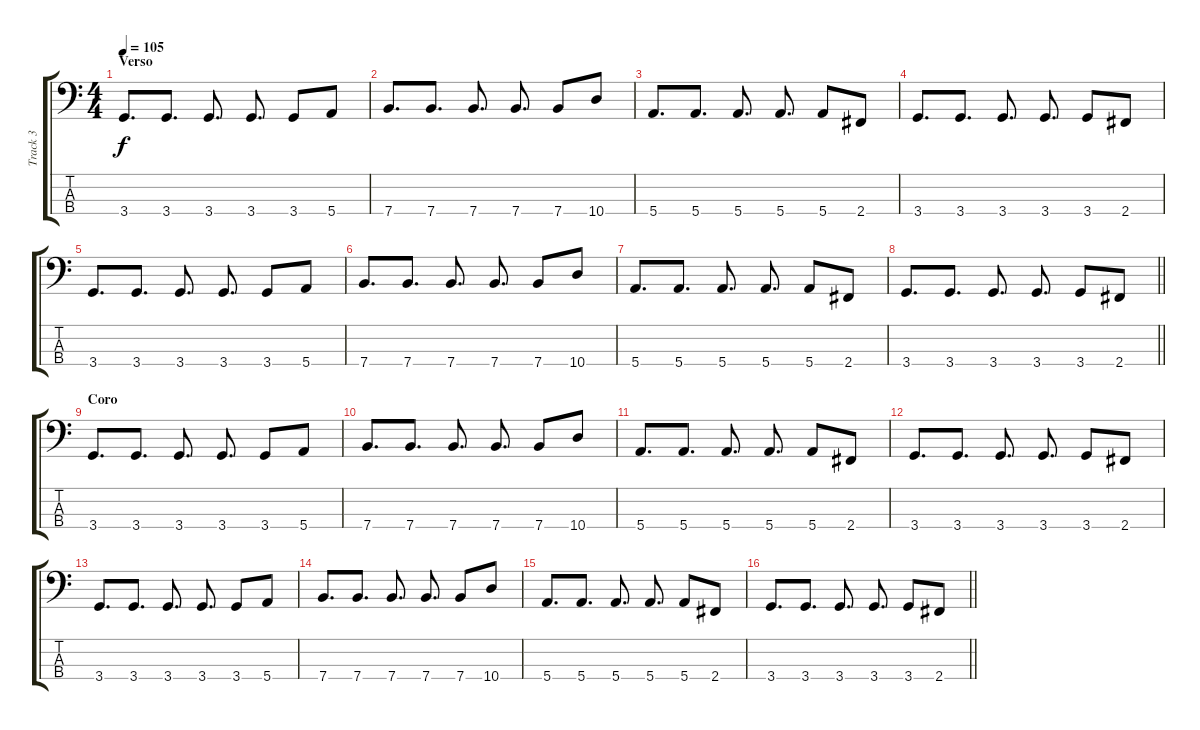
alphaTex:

\track ("Track 3" "Track 3") {instrument electricbassfinger}
\staff {score tabs}
\tuning (G2 D2 A1 E1) {hide}
\ts (4 4)
\section ("" "Verso")
\tempo 105
\clef f4
\ks c
3.4.8{d dy f} 3.4.8{d} 3.4.8{d} 3.4.8{d} 3.4.8 5.4.8 |
7.4.8{d} 7.4.8{d} 7.4.8{d} 7.4.8{d} 7.4.8 10.4.8 |
5.4.8{d} 5.4.8{d} 5.4.8{d} 5.4.8{d} 5.4.8 2.4.8 |
3.4.8{d} 3.4.8{d} 3.4.8{d} 3.4.8{d} 3.4.8 2.4.8 |
3.4.8{d} 3.4.8{d} 3.4.8{d} 3.4.8{d} 3.4.8 5.4.8 |
7.4.8{d} 7.4.8{d} 7.4.8{d} 7.4.8{d} 7.4.8 10.4.8 |
5.4.8{d} 5.4.8{d} 5.4.8{d} 5.4.8{d} 5.4.8 2.4.8 |
\barLineRight lightlight
3.4.8{d} 3.4.8{d} 3.4.8{d} 3.4.8{d} 3.4.8 2.4.8 |
\section ("" "Coro")
3.4.8{d} 3.4.8{d} 3.4.8{d} 3.4.8{d} 3.4.8 5.4.8 |
7.4.8{d} 7.4.8{d} 7.4.8{d} 7.4.8{d} 7.4.8 10.4.8 |
5.4.8{d} 5.4.8{d} 5.4.8{d} 5.4.8{d} 5.4.8 2.4.8 |
3.4.8{d} 3.4.8{d} 3.4.8{d} 3.4.8{d} 3.4.8 2.4.8 |
3.4.8{d} 3.4.8{d} 3.4.8{d} 3.4.8{d} 3.4.8 5.4.8 |
7.4.8{d} 7.4.8{d} 7.4.8{d} 7.4.8{d} 7.4.8 10.4.8 |
5.4.8{d} 5.4.8{d} 5.4.8{d} 5.4.8{d} 5.4.8 2.4.8 |
\barLineRight lightlight
3.4.8{d} 3.4.8{d} 3.4.8{d} 3.4.8{d} 3.4.8 2.4.8
